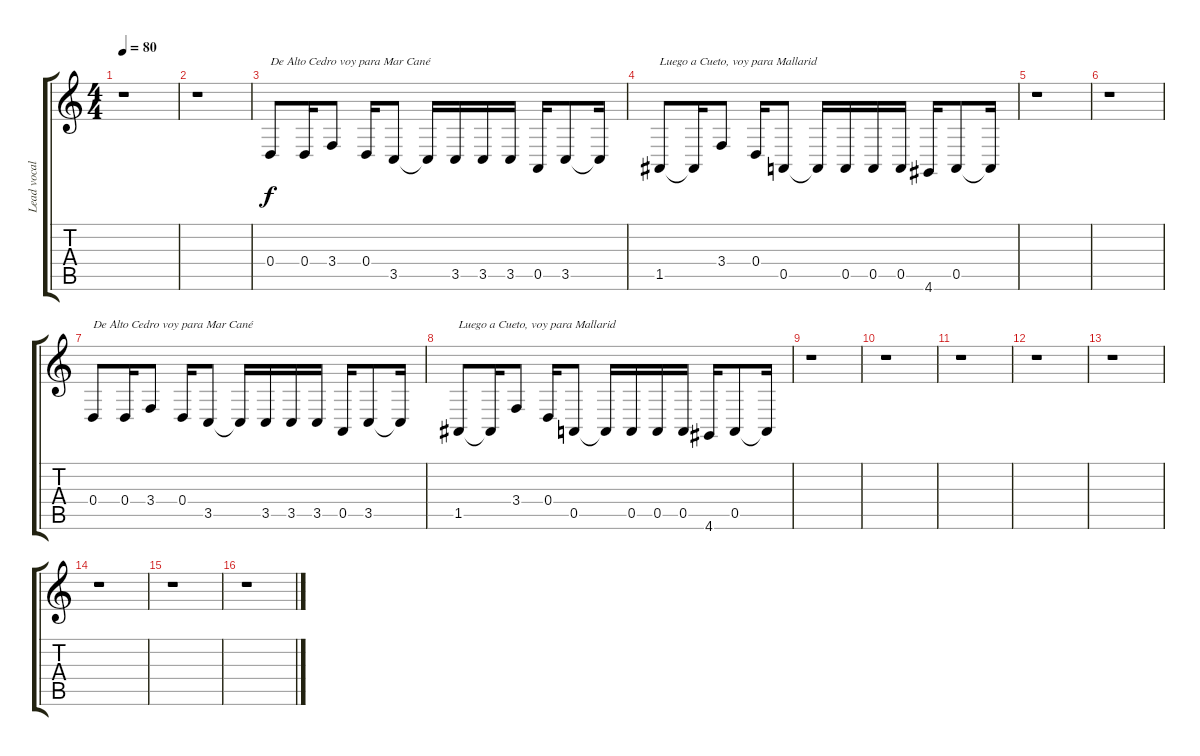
\track ("Lead vocal" "Lead vocal") {instrument clarinet}
\staff {score tabs}
\tuning (E4 B3 G3 D3 A2 E2) {hide}
\ts (4 4)
\tempo 80
\clef g2
\ks aminor
r.1{dy f} |
r.1 |
0.4.8{txt "De Alto Cedro voy para Mar Cané"} 0.4.16 3.4.8 0.4.16 3.5.8 3.5{t}.16 3.5.16 3.5.16 3.5.16 0.5.16 3.5.8 3.5{t}.16 |
1.5.8{txt "Luego a Cueto, voy para Mallarid"} 1.5{t}.16 3.4.8 0.4.16 0.5.8 0.5{t}.16 0.5.16 0.5.16 0.5.16 4.6.16 0.5.8 0.5{t}.16 |
r.1 |
r.1 |
0.4.8{txt "De Alto Cedro voy para Mar Cané"} 0.4.16 3.4.8 0.4.16 3.5.8 3.5{t}.16 3.5.16 3.5.16 3.5.16 0.5.16 3.5.8 3.5{t}.16 |
1.5.8{txt "Luego a Cueto, voy para Mallarid"} 1.5{t}.16 3.4.8 0.4.16 0.5.8 0.5{t}.16 0.5.16 0.5.16 0.5.16 4.6.16 0.5.8 0.5{t}.16 |
r.1 |
r.1 |
r.1 |
r.1 |
r.1 |
r.1 |
r.1 |
r.1
